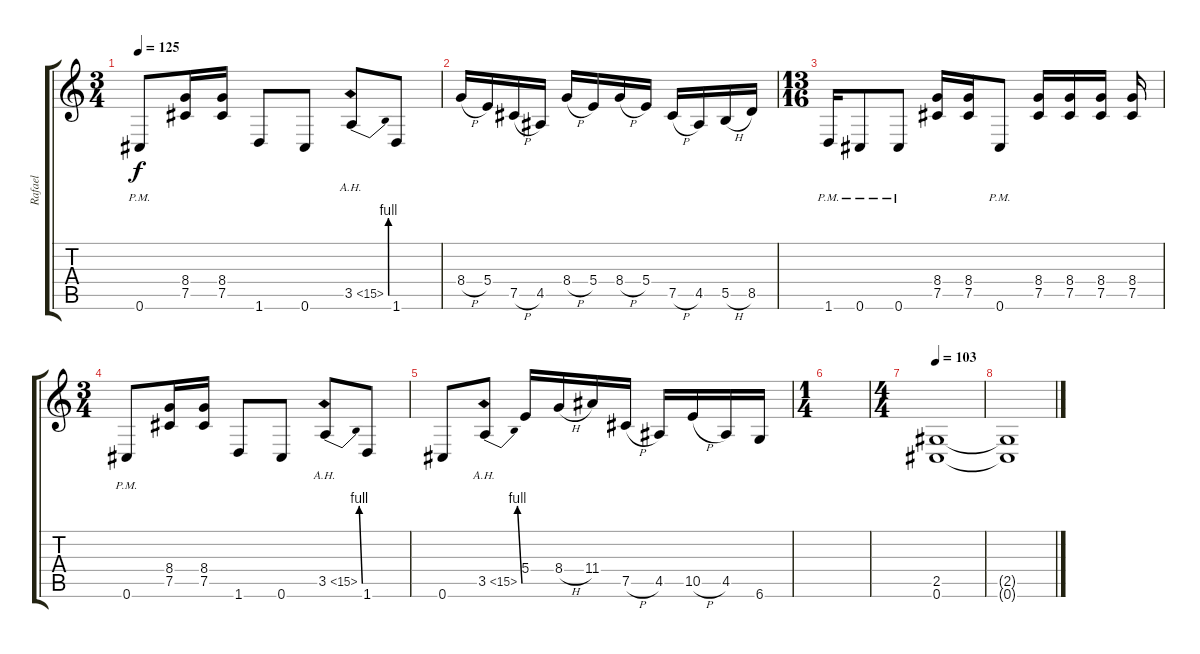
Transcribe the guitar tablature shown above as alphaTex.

\track ("Rafael" "Rafael") {instrument distortionguitar}
\staff {score tabs}
\tuning (Db4 Ab3 E3 B2 Gb2 Db2) {hide}
\ts (3 4)
\tempo 125
\clef g2
\ks c
0.6{pm}.8{dy f} (8.4 7.5).16 (8.4 7.5).16 1.6.8 0.6.8 3.5{be (bend 0 0 60 4) ah 12}.8 1.6.8 |
8.4{h}.16 5.4.16 7.5{h}.16 4.5.16 8.4{h}.16 5.4.16 8.4{h}.16 5.4.16 7.5{h}.16 4.5.16 5.5{h}.16 8.5.16 |
\ts (13 16)
1.6{pm}.16 0.6{pm}.8 0.6{pm}.8 (8.4 7.5).16 (8.4 7.5).16 0.6{pm}.8 (8.4 7.5).16 (8.4 7.5).16 (8.4 7.5).16 (8.4 7.5).16 |
\ts (3 4)
0.6{pm}.8 (8.4 7.5).16 (8.4 7.5).16 1.6.8 0.6.8 3.5{be (bend 0 0 60 4) ah 12}.8 1.6.8 |
0.6.8 3.5{be (bend 0 0 60 4) ah 12}.8 5.4.16 8.4{h}.16 11.4.16 7.5{h}.16 4.5.16 10.5{h}.16 4.5.16 6.6.16 |
\ts (1 4)
|
\ts (4 4)
\tempo 103
(2.5 0.6).1 |
(2.5{t} 0.6{t}).1
